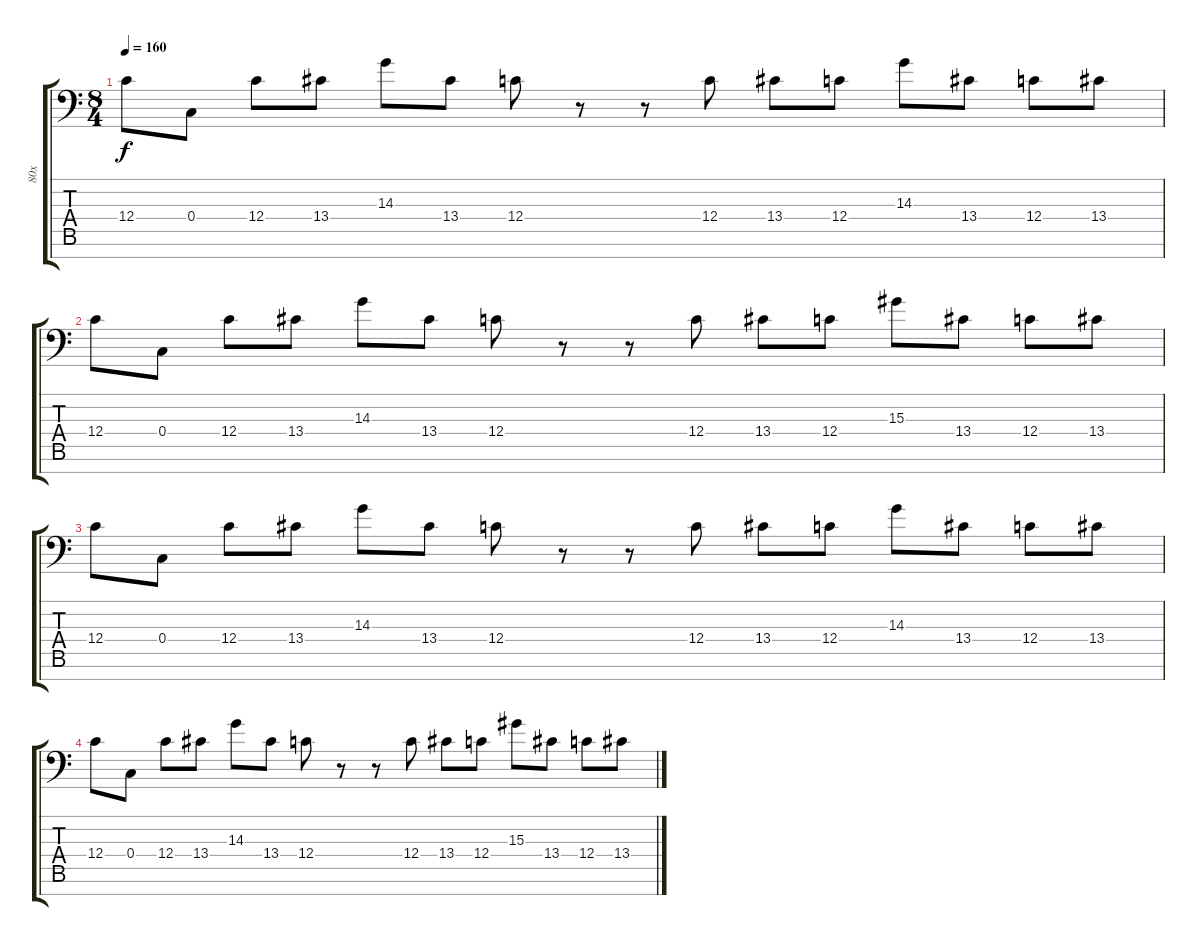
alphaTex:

\track ("80x" "80x") {instrument fx4atmosphere}
\staff {score tabs}
\tuning (D4 A3 F3 C3 G2 D2 G1) {hide}
\ts (8 4)
\tempo 160
\clef f4
\ks c
12.4.8{dy f} 0.4.8 12.4.8 13.4.8 14.3.8 13.4.8 12.4.8 r.8 r.8 12.4.8 13.4.8 12.4.8 14.3.8 13.4.8 12.4.8 13.4.8 |
12.4.8 0.4.8 12.4.8 13.4.8 14.3.8 13.4.8 12.4.8 r.8 r.8 12.4.8 13.4.8 12.4.8 15.3.8 13.4.8 12.4.8 13.4.8 |
12.4.8 0.4.8 12.4.8 13.4.8 14.3.8 13.4.8 12.4.8 r.8 r.8 12.4.8 13.4.8 12.4.8 14.3.8 13.4.8 12.4.8 13.4.8 |
12.4.8 0.4.8 12.4.8 13.4.8 14.3.8 13.4.8 12.4.8 r.8 r.8 12.4.8 13.4.8 12.4.8 15.3.8 13.4.8 12.4.8 13.4.8
